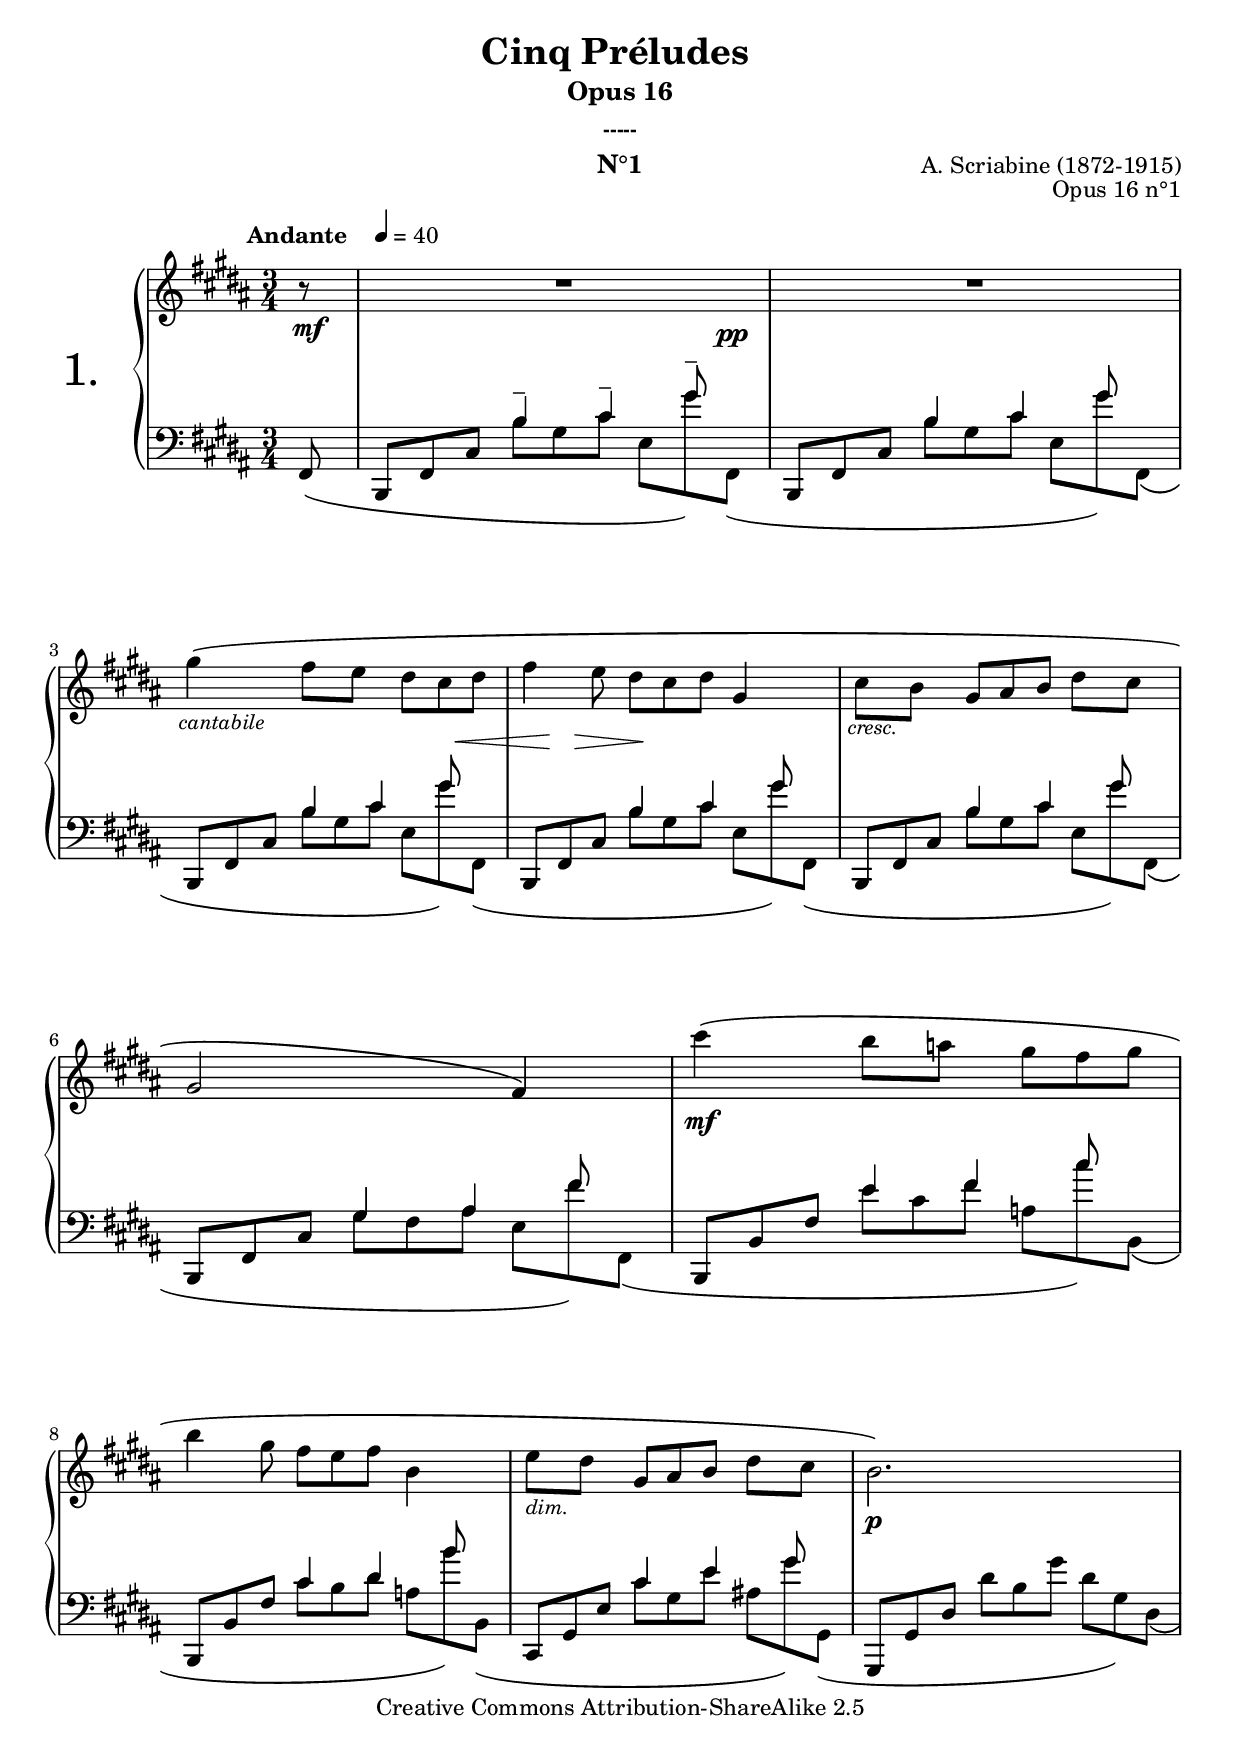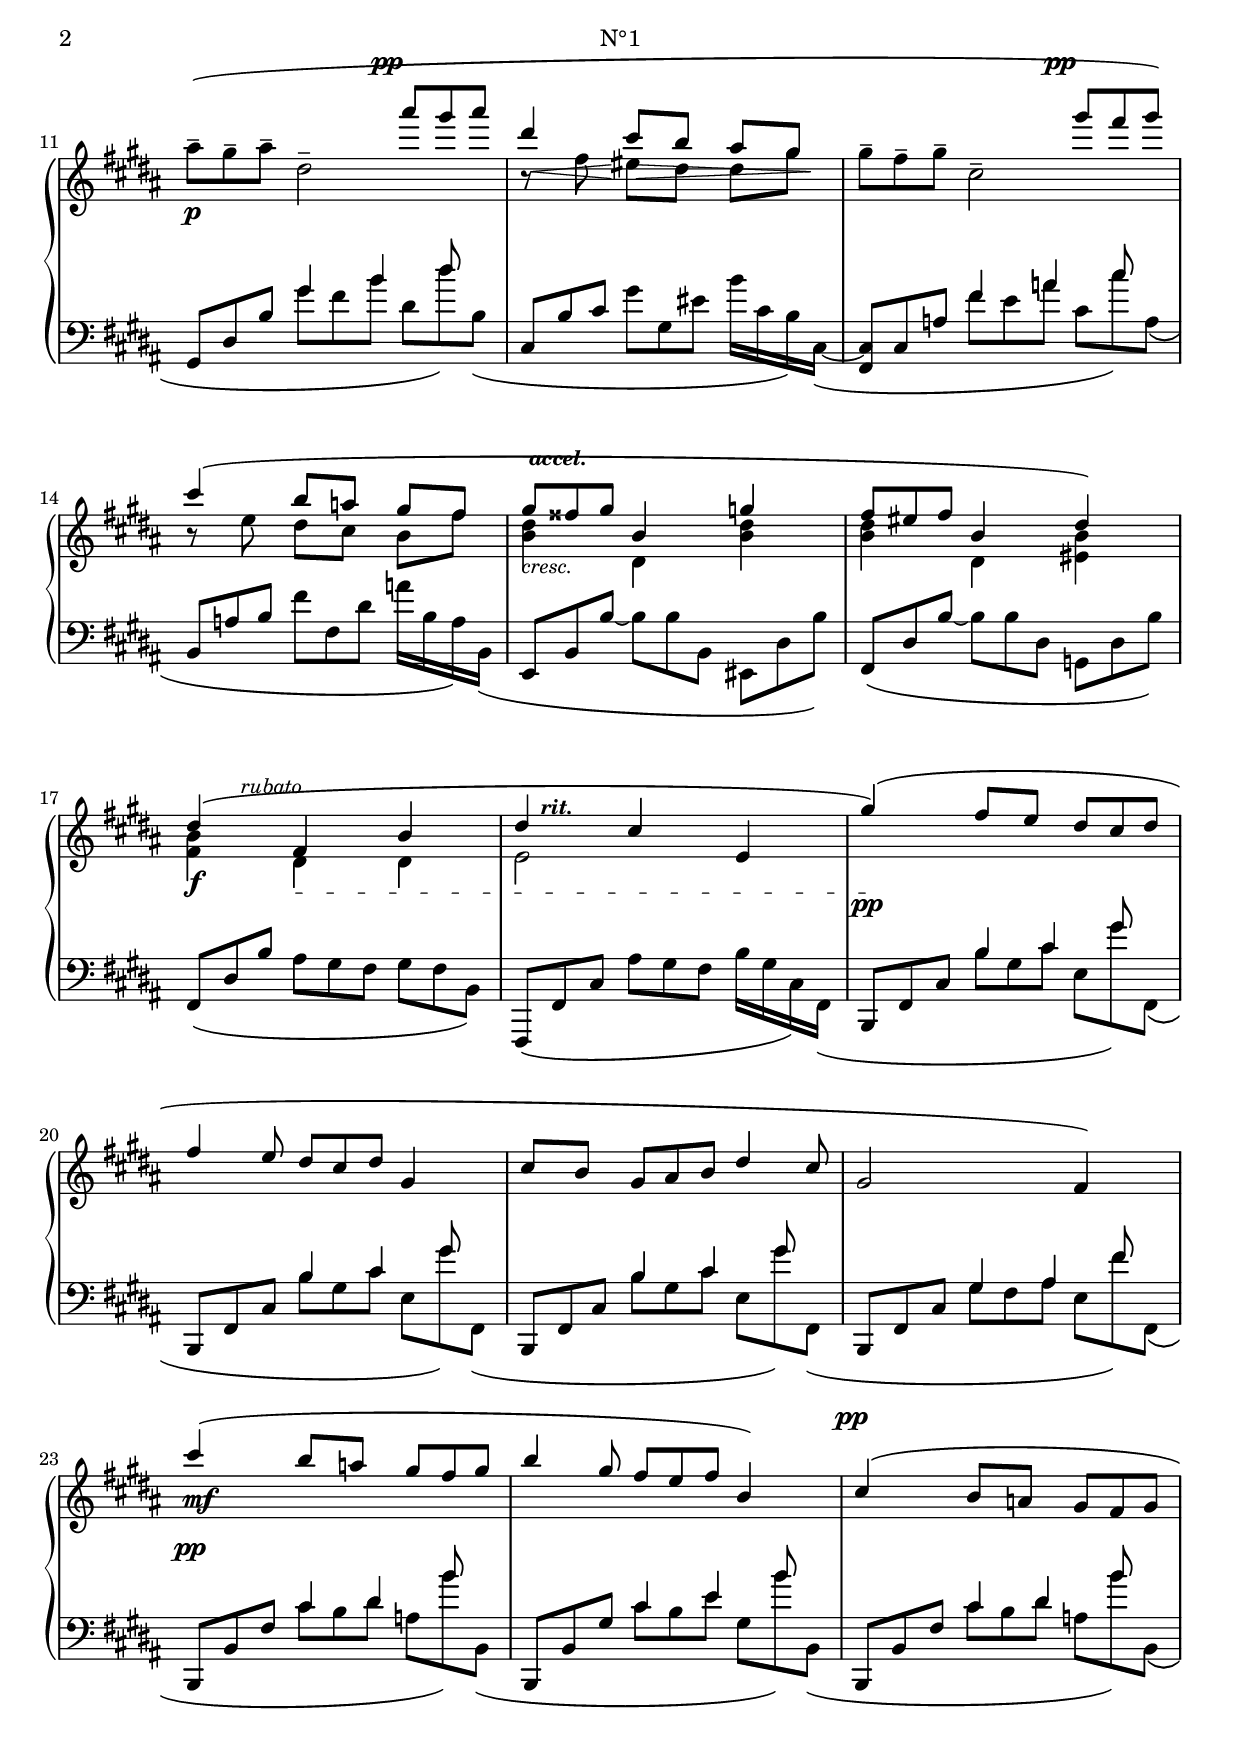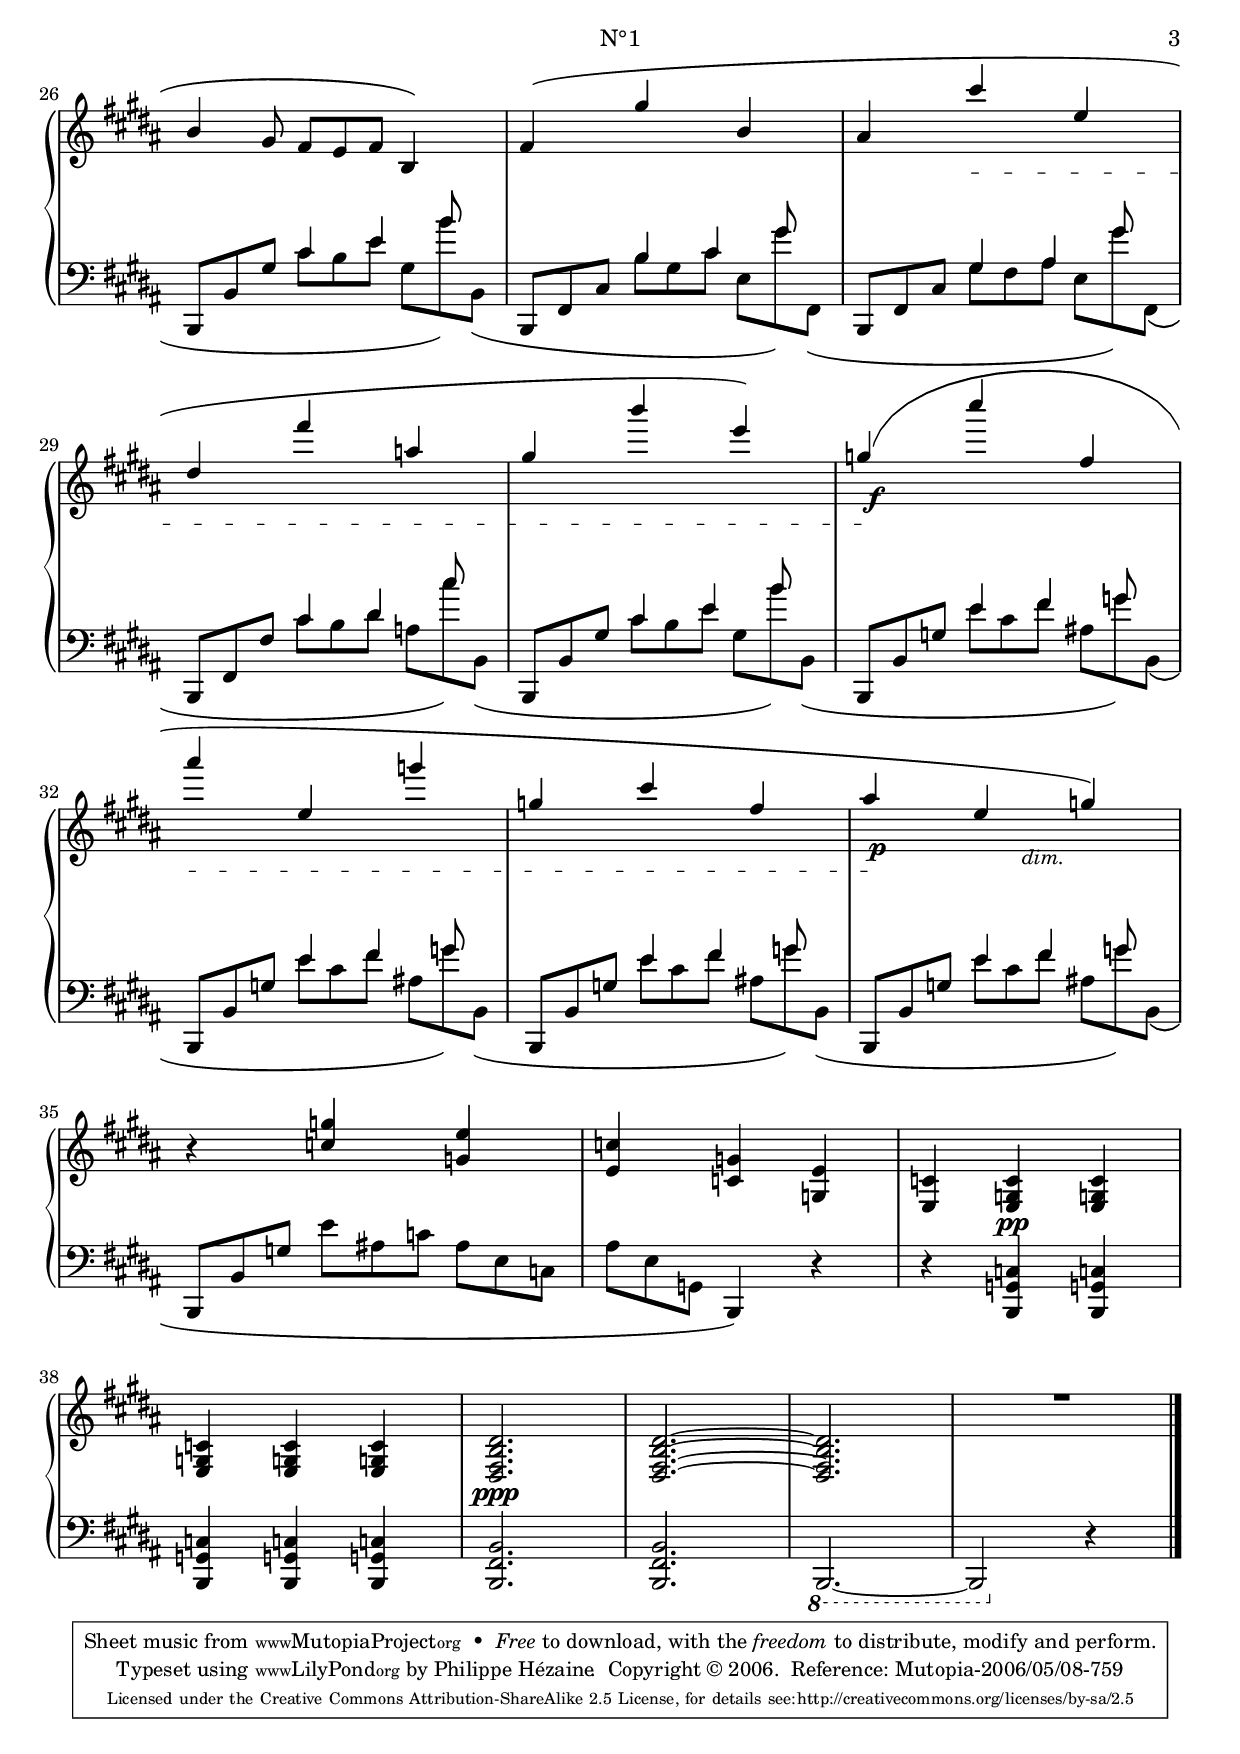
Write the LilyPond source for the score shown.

 \version "2.8.1"

  \paper { between-system-padding = #1
	ragged-bottom=##f
	ragged-last-bottom=##f
	}

   	\header {
       title = "Cinq Préludes "
       subtitle = "Opus 16"
       subsubtitle = "-----"
       composer = "A. Scriabine (1872-1915)"
       opus = "Opus 16 n°1"
       instrument = "N°1"
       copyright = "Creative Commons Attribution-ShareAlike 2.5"
     
       % These are headers used by the Mutopia Project
       % http://www.mutopiaproject.org/
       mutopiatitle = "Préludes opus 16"
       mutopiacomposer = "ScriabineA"
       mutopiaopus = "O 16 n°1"
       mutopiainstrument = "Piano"
       date = "composer's dates"
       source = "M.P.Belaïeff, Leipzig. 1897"
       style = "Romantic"
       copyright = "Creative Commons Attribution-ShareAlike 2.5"
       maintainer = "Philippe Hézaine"
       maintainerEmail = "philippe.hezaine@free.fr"
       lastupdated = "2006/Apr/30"



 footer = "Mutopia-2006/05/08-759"
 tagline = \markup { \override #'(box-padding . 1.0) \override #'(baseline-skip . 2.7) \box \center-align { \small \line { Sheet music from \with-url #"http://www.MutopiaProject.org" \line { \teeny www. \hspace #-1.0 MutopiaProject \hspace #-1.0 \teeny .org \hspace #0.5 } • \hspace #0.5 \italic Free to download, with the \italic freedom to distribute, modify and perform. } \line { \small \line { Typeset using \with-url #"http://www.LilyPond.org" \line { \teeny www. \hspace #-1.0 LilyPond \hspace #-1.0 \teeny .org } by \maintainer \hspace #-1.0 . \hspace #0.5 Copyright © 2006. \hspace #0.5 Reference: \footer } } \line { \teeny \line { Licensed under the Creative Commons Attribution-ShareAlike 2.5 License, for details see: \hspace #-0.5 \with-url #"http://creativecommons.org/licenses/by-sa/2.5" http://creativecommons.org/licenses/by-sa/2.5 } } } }
     }

     upper = \relative c'' {
       \clef treble
       \key b \major
       \time 3/4
	\partial 8
	 \override TupletNumber #'transparent = ##t
	\override TupletBracket #'transparent = ##t
	\once \override TextScript #'extra-offset = #'(-5 . 2)
	 r8^\markup { \bold "Andante" }
	\override Score.MetronomeMark #'padding = #2.5
	 \tempo 4=40 
	R2. |
	 R2. |
\break
	 gis'4\( fis8 e \times 2/3 {dis8[ cis dis]} |
	\times 2/3 {fis4 e8}\times 2/3 {dis8[ cis dis]} gis,4
	cis8 b \times 2/3 {gis8[ ais b]} dis cis
\break
	gis2 fis4\)
	cis''\( b8[ a!] \times 2/3 {gis8 fis gis}
\break
	\times 2/3 {b4 gis8} \times 2/3 {fis8[ e fis]} b,4
	e8[ dis] \times 2/3 {gis,8[ ais b]} dis8[ cis]
	b2.\)
\break
	\voiceOne
	<< {  \stemDown \times 2/3 {ais'8^-^\( gis^- ais^-} s4 \stemUp \times 2/3 {ais'8 gis ais}
	dis,4 cis8[ b] ais[ gis]
	s4 s4 \times 2/3 {gis'8 fis gis\)}
\break
	cis,4^\( b8[ a!] gis[ fis]
	\override Score.MetronomeMark #'transparent = ##t
	\tempo 4=44
	\times 2/3 {gis8 fisis gis} b,4\tempo 4=48 g'!
	\times 2/3 {fis8 eis fis}\tempo 4=52 b,4 dis\)
\break
	\textSpannerDown \override TextSpanner #'padding = #1.9 \override TextSpanner #'edge-text = #'("dim.")
	dis4^\( fis,\startTextSpan b\tempo 4=48
	dis\tempo 4=44 cis\tempo 4=34 e,

 }
	\context Voice = "1" { \voiceTwo
	\override TupletNumber #'transparent = ##t
	\override TupletBracket #'transparent = ##t
	s4 dis'2^-
	b8\rest fis'8 eis[ dis] dis[ gis]
	\times 2/3 {gis8^-[ fis^- gis^-]} cis,2^-
	b8\rest e8 dis[ cis] b[ fis']
	<b, dis>4 dis, <b' dis>
	<b dis> dis, <eis b'>
	<fis b> dis dis
	e2 s4
	\oneVoice
	}
	>>
	
	\tempo 4=40
	gis'4\stopTextSpan\)^\( fis8 e \times 2/3 {dis8[ cis dis]} |
\break
	\times 2/3 {fis4 e8}\times 2/3 {dis8[ cis dis]} gis,4
	cis8 b \times 2/3 {gis8[ ais b]} \times 2/3 {dis4 cis8}
	gis2 fis4\)
\break
	cis''^\( b8[ a!] \times 2/3 {gis8 fis gis}
	\times 2/3 {b4 gis8} \times 2/3 {fis8[ e fis]} b,4\)
	cis^\( b8[ a!] \times 2/3 {gis8 fis gis}
\break
	\times 2/3 {b4 gis8} \times 2/3 {fis8[ e fis]} b,4\)
	fis'4^\( gis' b,
	\textSpannerDown \override TextSpanner #'padding = #1.9 \override TextSpanner #'edge-text = #'("cresc.")
	ais cis'\startTextSpan e,
\break
	dis fis' a,!
	gis b' e,\)
	g,!\stopTextSpan\( cis' fis,,
\break
	\textSpannerDown \override TextSpanner #'padding = #1.9 \override TextSpanner #'edge-text = #'("dim.")
	ais'\startTextSpan e, g'!
	g,! cis fis,
	ais\stopTextSpan e g!\)
\break
	b,4\rest <c! g'!> <g! e'>
	<e c'!> <c! g'!> <g! e'>
	<e c'!> <e g! c> <e g! c>
\break
	<e g! c> <e g! c> <e g! c>
	<dis fis b dis>2.
	<dis fis b dis>2.~
	<dis fis b dis>2.
	R2.
	\bar "|."
 
     }
     
     lower = \relative c {
       \clef bass
       \key b \major
       \time 3/4
	\partial 8
	\voiceOne
	<< { \override TupletNumber #'transparent = ##t
	      \override TupletBracket #'transparent = ##t
	s8
%mes 1
	\times 2/3 {s4. b'4^- cis4^- gis'8^- s8}
	\times 2/3 {s4. b,4 cis4 gis'8 s8}
	\times 2/3 {s4. b,4 cis4 gis'8 s8}
	\times 2/3 {s4. b,4 cis4 gis'8 s8}
	\times 2/3 {s4. b,4 cis4 gis'8 s8}
%mes 6
	\times 2/3 {s4. gis,4 ais4 fis'8 s8}
	\times 2/3 {s4. e4 fis4 cis'8 s8}
	\times 2/3 {s4. cis,4 dis4 b'8 s8}
	\times 2/3 {s4. cis,4 e4 gis8 s8}
	s2.
	\times 2/3 {s4. gis4 b4 dis8 s8}
	s2.
	\times 2/3 {s4. fis,4 a!4 cis8 s8}
	s2.
	s2.
	s2.
	s2.
	s2.
	\times 2/3 {s4. b,4 cis4 gis'8 s8}
	\times 2/3 {s4. b,4 cis4 gis'8 s8}
	\times 2/3 {s4. b,4 cis4 gis'8 s8}
	\times 2/3 {s4. gis,4 ais4 fis'8 s8}
	\times 2/3 {s4. cis4 dis4 b'8 s8}
	\times 2/3 {s4. cis,4 e4 b'8 s8}
	\times 2/3 {s4. cis,4 dis4 b'8 s8}
	\times 2/3 {s4. cis,4 e4 b'8 s8}
	\times 2/3 {s4. b,4 cis4 gis'8 s8}
	\times 2/3 {s4. gis,4 ais4 gis'8 s8}
	\times 2/3 {s4. cis,4 dis4 cis'8 s8}
	\times 2/3 {s4. cis,4 e4 b'8 s8}
	\times 2/3 {s4. e,4 fis4 g!8 s8}
	\times 2/3 {s4. e4 fis4 g!8 s8}
	\times 2/3 {s4. e4 fis4 g!8 s8}
	\times 2/3 {s4. e4 fis4 g!8 s8}
	s2.*8 } %fin de la 1ere voix

	s8
	\context Voice = "1" { \voiceTwo
	\override TupletNumber #'transparent = ##t
	\override TupletBracket #'transparent = ##t
%mes 1
	\stemUp fis,,8\(
	\times 2/3 {b,8[ fis' cis']} \stemDown \times 2/3 {b'8[ gis cis]} \times 2/3 {e,[ gis'\) fis,,]\(}
	\stemUp \times 2/3 {b,8 fis' cis'} \stemDown \times 2/3 {b'8[ gis cis]}
 \times 2/3 {e, gis'\) fis,,\(}
\break
	\stemUp \times 2/3 {b,8 fis' cis'} \stemDown \times 2/3 {b'8[ gis cis]} 
\times 2/3 {e, gis'\) fis,,\(}
	\stemUp \times 2/3 {b,8 fis' cis'} \stemDown \times 2/3 {b'8[ gis cis]} 
\times 2/3 {e, gis'\) fis,,\(}
	\stemUp \times 2/3 {b,8 fis' cis'} \stemDown \times 2/3 {b'8[ gis cis]} 
\times 2/3 {e, gis'\) fis,,\(}
\break
	\stemUp \times 2/3 {b,8 fis' cis'} \stemDown \times 2/3 {gis'8[ fis ais]} \times 2/3 {e fis'\) fis,,\(}
	\stemUp \times 2/3 {b,8 b' fis'} \stemDown \times 2/3 {e'8[ cis fis]} \times 2/3 {a, cis'\) b,,\(}
	\stemUp \times 2/3 {b,8 b' fis'} \stemDown \times 2/3 {cis'8[ b dis]} \times 2/3 {a b'\) b,,\(}
	\stemUp \times 2/3 {cis,8 gis' e'} \stemDown \times 2/3 {cis'8[ gis e']} \times 2/3 {ais,! gis'\) gis,,\(}
	\stemUp \times 2/3 {gis,8 gis' dis'} \stemDown \times 2/3 {dis'8[ b gis']} \times 2/3 {dis gis,\) dis\(}
	\stemUp \times 2/3 {gis,8 dis' b'} \stemDown \times 2/3 {gis'8[ fis b]} \times 2/3 {dis, dis'\) b,\(}
\stemUp \times 2/3 {cis,8 b' cis} \stemDown \times 2/3 {gis'8[ gis, eis']} b'16 cis, b\) cis,\( ~
	\stemUp \times 2/3 {<fis, cis'>8 cis' a'!} \stemDown \times 2/3 {fis'8[ e a!]} \times 2/3 {cis, cis'\) a,\(}
	\stemUp \times 2/3 {b,8 a'! b} \stemDown \times 2/3 {fis'8[ fis, dis']} a'!16 b, a\) b,\(
	\stemUp \times 2/3 {e,8 b' b'~ } \stemDown \times 2/3 {b8[ b b,]} \times 2/3 {eis, dis' b'\) }
	\stemUp \times 2/3 {fis,8\( dis' b'~ } \stemDown \times 2/3 {b8[ b dis,]} \times 2/3 {g,! dis' b'\) }
	\stemUp \times 2/3 {fis,8\( dis' b'} \stemDown \times 2/3 {ais8[ gis fis]} \times 2/3 {gis fis b,\) }
	\stemUp \times 2/3 {fis,8\( fis' cis'} \stemDown \times 2/3 {ais'8[ gis fis]} b16 gis cis,\) fis,\(
	\stemUp \times 2/3 {b,8 fis' cis'} \stemDown \times 2/3 {b'8[ gis cis]} \times 2/3 {e, gis'\) fis,,\(}
	\stemUp \times 2/3 {b,8 fis' cis'} \stemDown \times 2/3 {b'8[ gis cis]} \times 2/3 {e, gis'\) fis,,\(}
	\stemUp \times 2/3 {b,8 fis' cis'} \stemDown \times 2/3 {b'8[ gis cis]} \times 2/3 {e, gis'\) fis,,\(}
	\stemUp \times 2/3 {b,8 fis' cis'} \stemDown \times 2/3 {gis'8[ fis ais]} \times 2/3 {e fis'\) fis,,\(}
	\stemUp \times 2/3 {b,8 b' fis'} \stemDown \times 2/3 {cis'8[ b dis]} \times 2/3 {a b'\) b,,\(}
	\stemUp \times 2/3 {b,8 b' gis'} \stemDown \times 2/3 {cis8[ b e]} \times 2/3 {gis, b'\) b,,\(}
	\stemUp \times 2/3 {b,8 b' fis'} \stemDown \times 2/3 {cis'8[ b dis]} \times 2/3 {a b'\) b,,\(}
	\stemUp \times 2/3 {b,8 b' gis'} \stemDown \times 2/3 {cis8[ b e]} \times 2/3 {gis, b'\) b,,\(}
	\stemUp \times 2/3 {b,8 fis' cis'} \stemDown \times 2/3 {b'8[ gis cis]} \times 2/3 {e, gis'\) fis,,\(}
	\stemUp \times 2/3 {b,8 fis' cis'} \stemDown \times 2/3 {gis'8[ fis ais]} \times 2/3 {e gis'\) fis,,\(}
	\stemUp \times 2/3 {b,8 fis' fis'} \stemDown \times 2/3 {cis'8[ b dis]} \times 2/3 {a! cis'\) b,,\(}
	\stemUp \times 2/3 {b,8 b' gis'} \stemDown \times 2/3 {cis8[ b e]} \times 2/3 {gis, b'\) b,,\(}
	\stemUp \times 2/3 {b,8 b' g'!} \stemDown \times 2/3 {e'8[ cis fis]} \times 2/3 {ais,! g'!\) b,,\(}
	\stemUp \times 2/3 {b,8 b' g'!} \stemDown \times 2/3 {e'8[ cis fis]} \times 2/3 {ais,! g'!\) b,,\(}
	\stemUp \times 2/3 {b,8 b' g'!} \stemDown \times 2/3 {e'8[ cis fis]} \times 2/3 {ais,! g'!\) b,,\(}
	\stemUp \times 2/3 {b,8 b' g'!} \stemDown \times 2/3 {e'8[ cis fis]} \times 2/3 {ais,! g'!\) b,,\(}
	\stemUp \times 2/3 {b,8 b' g'!} \stemDown \times 2/3 {e'8[ ais,! c!]} \times 2/3 {ais e c!}
	\times 2/3 {ais'8 e g,!} \stemUp b,4\) d'4\rest
	d4\rest <b, g'! c!>4 <b g'! c!>
	<b g'! c!> <b g'! c!> <b g'! c!>
	<b fis' b>2.
	<b fis' b>2.
	#(set-octavation -1) \set Staff.ottavation = #"8"
	b,2. ~ 
	b2 #(set-octavation 0) d''4\rest \bar "|."
	\oneVoice
     } >>





     }
     
     dynamics = { 

       s8\mf
	s2 s8 \once \override DynamicText #'extra-offset = #'(2.7 . -0.5) s8\pp
	s2.
	\once \override TextScript #'extra-offset = #'(-0.7 . 3)
	s2_\markup { \italic \small "cantabile" } s8 s8\<
	s16 s16\! s16\> s16 s16\! s16 s4.
	\once \override TextScript #'extra-offset = #'(-0.7 . 2)
	s2._\markup { \italic \small "cresc." }   
	s2.
	s2.\mf
	s2.
	\once \override TextScript #'extra-offset = #'(0 . 2.5)
	s2._\markup { \italic \small "dim." }
	s2.\p
	s4\p s4 \once \override DynamicText #'extra-offset = #'(-2 . 14.5) s4\pp
	\override Hairpin #'extra-offset = #'(1 . 4)
	s16\< s8 s16\! s8\> s8 s8 s8\!
	s2 \once \override DynamicText #'extra-offset = #'(-2 . 14.5) s4\pp
	s2.
	\once \override TextScript #'extra-offset = #'(0 . 2.5)
	s4_\markup { \italic \small "cresc." } \once \override TextScript #'extra-offset = #'(-10 . 13.5) s4_\markup { \bold \small "accel." } s4
	s2.
	\once \override DynamicText #'extra-offset = #'(0.1 . 2) s8\f \once \override TextScript #'extra-offset = #'(0 . 12.5) s8_\markup { \italic \small "rubato" } s4 s4
	\once \override TextScript #'extra-offset = #'(2.5 . 10.5)
	s2._\markup { \bold \small "rit." }
	s2.\pp
	s2.*3
	\once \override DynamicText #'extra-offset = #'(0.5 . 4) s4\mf \once \override DynamicText #'extra-offset = #'(-11 . -0.7) s4\pp s4
	s2.
	\once \override DynamicText #'extra-offset = #'(-0.9 . 12) s2.\pp
	s2.*5
	\once \override DynamicText #'extra-offset = #'(1 . 4)
	s2.\f
	s2.*2
	\once \override DynamicText #'extra-offset = #'(0.9 . 3.3) s4\p s8 \once \override TextScript #'extra-offset = #'(0 . 3.6) s8_\markup { \italic \small "dim." } s4
	s2.*2
	s4 \once \override DynamicText #'extra-offset = #'(0.1 . 0) s2\pp
	s2.
	\once \override DynamicText #'extra-offset = #'(0.1 . 0) s2.\ppp
	s2.*3   %\bar "|." 
     }

     
     \score {
       \context PianoStaff <<
  \set PianoStaff.instrument = \markup{ \fontsize #6 {"1."} \hspace #1.0 }
         \context Staff=upper \upper
         \context Dynamics=dynamics \dynamics
         \context Staff=lower <<
           \clef bass
           \lower
         >>

       >>
       \layout {
	ragged-last = ##f
         \context {
           \type "Engraver_group"
           \name Dynamics
           \alias Voice % So that \cresc works, for example.
           \consists "Output_property_engraver"
     
           \override VerticalAxisGroup #'minimum-Y-extent = #'(-5 . 5)
           \consists "Script_engraver"
           \consists "Dynamic_engraver"
           \consists "Text_engraver"
     
           \override TextScript #'font-size = #2
           \override TextScript #'font-shape = #'italic
           \override DynamicText #'extra-offset = #'(0 . 2.5)
           \override Hairpin #'extra-offset = #'(0 . 3)
     
           \consists "Skip_event_swallow_translator"
     
           \consists "Axis_group_engraver"
         }
         \context {
           \PianoStaff
           \accepts Dynamics
           \override VerticalAlignment #'forced-distance = #6
         }
       }
     }
     \score {
       \context PianoStaff <<
         \context Staff=upper  \upper %\dynamics

         \context Staff=lower << \lower %\dynamics
	>>

       >>
       \midi {
	\tempo 4=40
         \context {
           \type "Performer_group"
           \name Dynamics
	}
	
         \context {
           \PianoStaff
           \accepts Dynamics
         }
       }
     }

